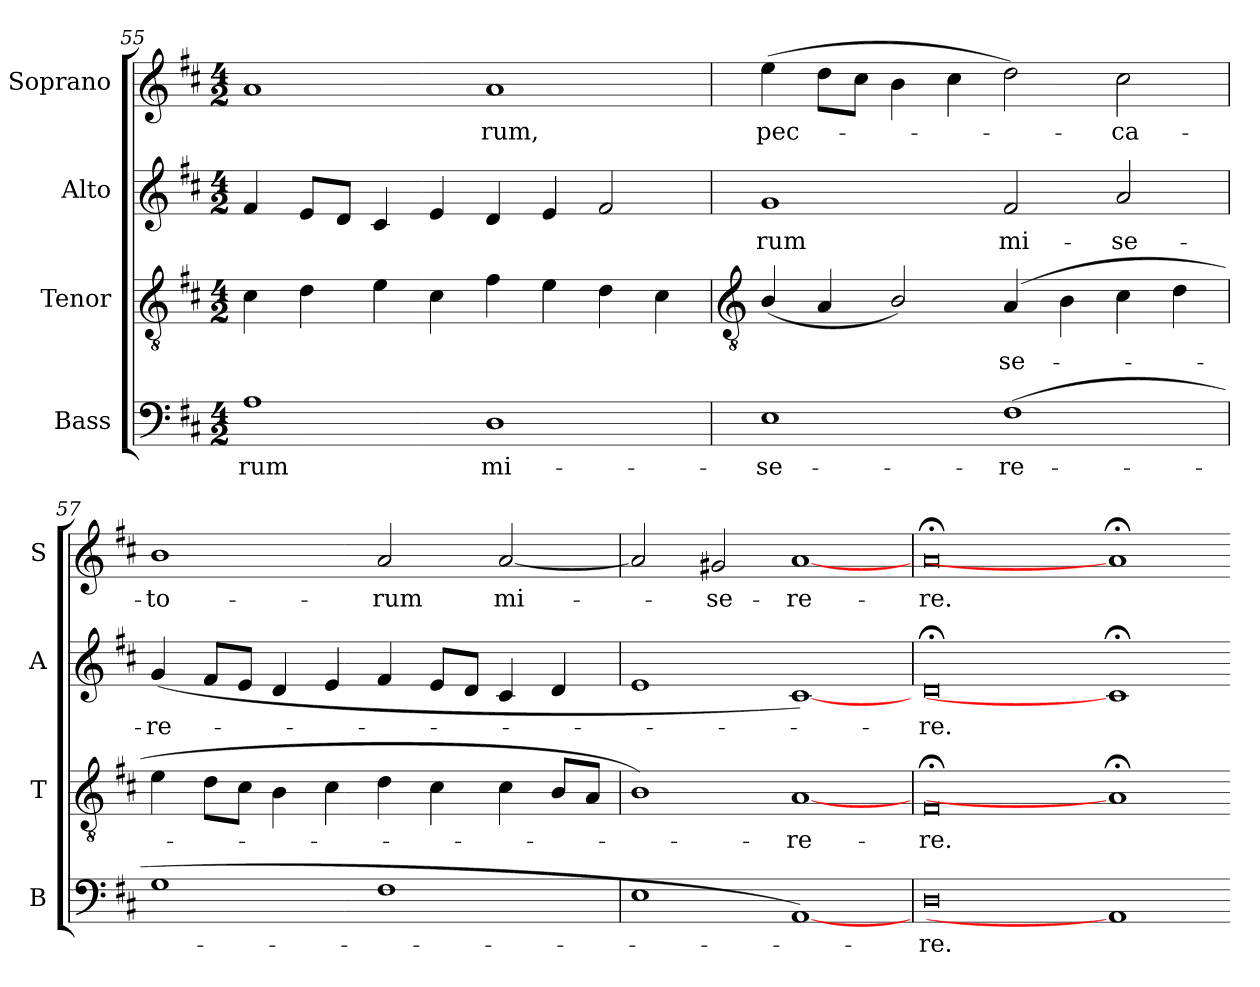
**kern	**text	**kern	**text	**kern	**text	**kern	**text
*part4	*part4	*part3	*part3	*part2	*part2	*part1	*part1
*staff4	*staff4	*staff3	*staff3	*staff2	*staff2	*staff1	*staff1
*I"Bass	*	*I"Tenor	*	*I"Alto	*	*I"Soprano	*
*I'B	*	*I'T	*	*I'A	*	*I'S	*
*clefF4	*	*clefGv2	*	*clefG2	*	*clefG2	*
*k[f#c#]	*	*k[f#c#]	*	*k[f#c#]	*	*k[f#c#]	*
*D:	*	*D:	*	*D:	*	*D:	*
*M4/2	*	*M4/2	*	*M4/2	*	*M4/2	*
=55	=55	=55	=55	=55	=55	=55	=55
!	!LO:LY:b	!	!	!	!	!	!
1A	rum	4c#	.	4f#	.	1a	.
.	.	4d	.	8eL	.	.	.
.	.	.	.	8dJ	.	.	.
.	.	4e	.	4c#	.	.	.
.	.	4c#	.	4e	.	.	.
!	!LO:LY:b	!	!	!	!	!	!LO:LY:b
1D	mi-	4f#	.	4d	.	1a	rum,
.	.	4e	.	4e	.	.	.
.	.	4d	.	2f#	.	.	.
.	.	4c#	.	.	.	.	.
!!LO:LB:g=z
=56	=56	=56	=56	=56	=56	=56	=56
*	*	*clefGv2	*	*	*	*	*
!	!LO:LY:b	!	!	!	!LO:LY:b	!	!LO:LY:b
1E	-se-	(<4B/	.	1g	rum	(>4ee	pec-
.	.	4A/	.	.	.	8ddL	.
.	.	.	.	.	.	8cc#J	.
.	.	2B/)	.	.	.	4b	.
.	.	.	.	.	.	4cc#	.
!	!LO:LY:b	!	!LO:LY:b	!	!LO:LY:b	!	!
(<1F#	-re-	(>4A	se-	2f#	mi-	2dd)	.
.	.	4B	.	.	.	.	.
!	!	!	!	!	!LO:LY:b	!	!LO:LY:b
.	.	4c#	.	2a	-se-	2cc#	ca-
.	.	4d	.	.	.	.	.
=57	=57	=57	=57	=57	=57	=57	=57
!	!	!	!	!	!LO:LY:b	!	!LO:LY:b
1G	.	4e	.	(<4g/	-re-	1b	-to-
.	.	8dL	.	8f#L	.	.	.
.	.	8c#J	.	8eJ	.	.	.
.	.	4B	.	4d	.	.	.
.	.	4c#	.	4e	.	.	.
!	!	!	!	!	!	!	!LO:LY:b
1F#	.	4d	.	4f#	.	2a	-rum
.	.	4c#	.	8eL	.	.	.
.	.	.	.	8dJ	.	.	.
!	!	!	!	!	!	!	!LO:LY:b
.	.	4c#	.	4c#	.	[2a	mi-
.	.	8BL	.	4d	.	.	.
.	.	8AJ	.	.	.	.	.
=58	=58	=58	=58	=58	=58	=58	=58
1E	.	1B)	.	1e	.	2a]	.
!	!	!	!	!	!	!	!LO:LY:b
.	.	.	.	.	.	2g#X	se-
!	!	!	!LO:LY:b	!	!	!	!LO:LY:b
[1AA)	.	[1A	re-	[1c#)	.	[1a	-re-
=59	=59	=59	=59	=59	=59	=59	=59
!	!LO:LY:b	!	!LO:LY:b	!	!LO:LY:b	!	!LO:LY:b
0D	re.	0F#;<	-re.	0d;<	re.	0a;<	-re.
1AA]	.	1A;<]	.	1c#;<]	.	1a;<]	.
=-	=-	=-	=-	=-	=-	=-	=-
*-	*-	*-	*-	*-	*-	*-	*-
